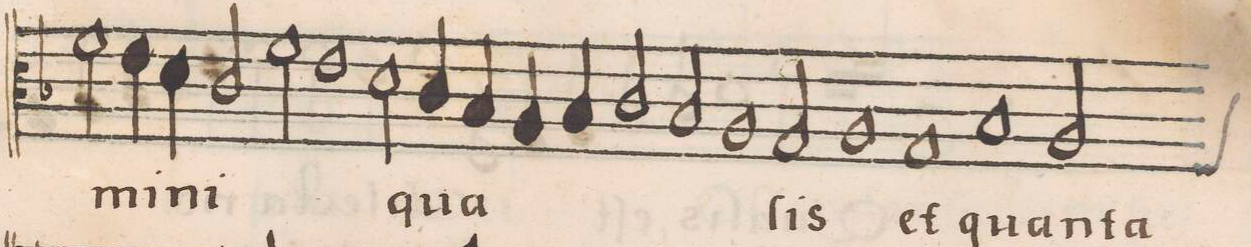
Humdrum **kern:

**kern	**text
*I"CANTVS	*
*clefC3	*
*k[b-]	*
*met(C)	*
*M2/1	*
2f\	.
4e\	-mi-
4d\	.
=25-	=25-
2c/	-ni
2f\	.
1e	.
=26-	=26-
2d\	.
4c/	qua-
4B-/	.
4A/	.
4B-/	.
2c/	.
=27-	=27-
2B-/	.
1A	.
2G/	-lis
=28-	=28-
1A	.
1G	et
=29-	=29-
1B-	quan-
*custos:F	*
2A/	-ta
*-	*-
